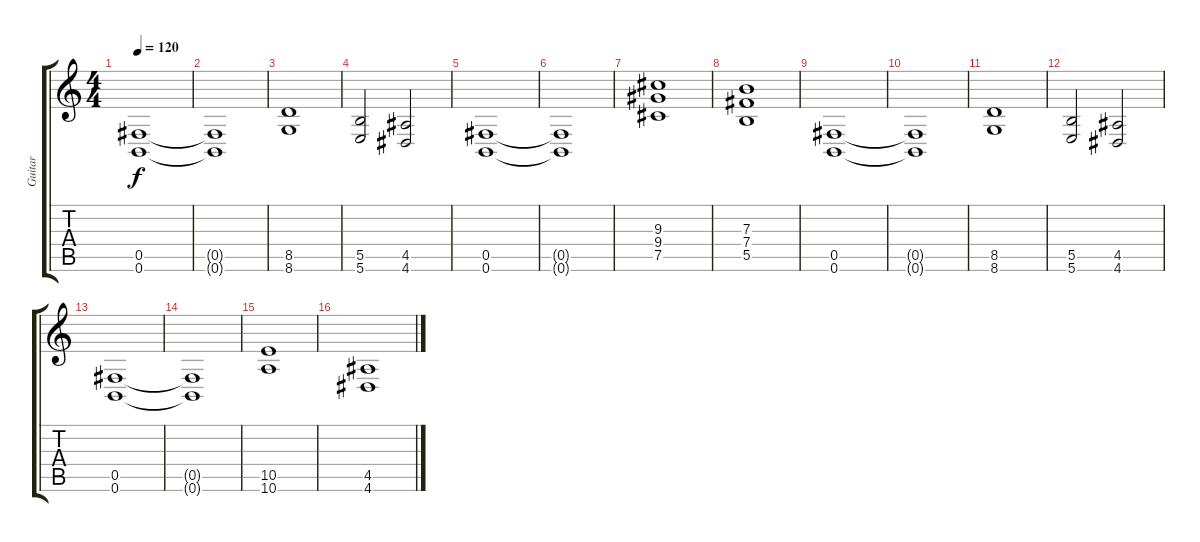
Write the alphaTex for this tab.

\track ("Guitar" "Guitar") {instrument distortionguitar bank 255}
\staff {score tabs}
\tuning (Db4 Ab3 E3 B2 Gb2 B1) {hide}
\ts (4 4)
\tempo 120
\clef g2
\ks c
(0.5 0.6).1{dy f} |
(0.5{t} 0.6{t}).1 |
(8.5 8.6).1 |
(5.5 5.6).2 (4.5 4.6).2 |
(0.5 0.6).1 |
(0.5{t} 0.6{t}).1 |
(9.3 9.4 7.5).1 |
(7.3 7.4 5.5).1 |
(0.5 0.6).1 |
(0.5{t} 0.6{t}).1 |
(8.5 8.6).1 |
(5.5 5.6).2 (4.5 4.6).2 |
(0.5 0.6).1 |
(0.5{t} 0.6{t}).1 |
(10.5 10.6).1 |
(4.5 4.6).1
